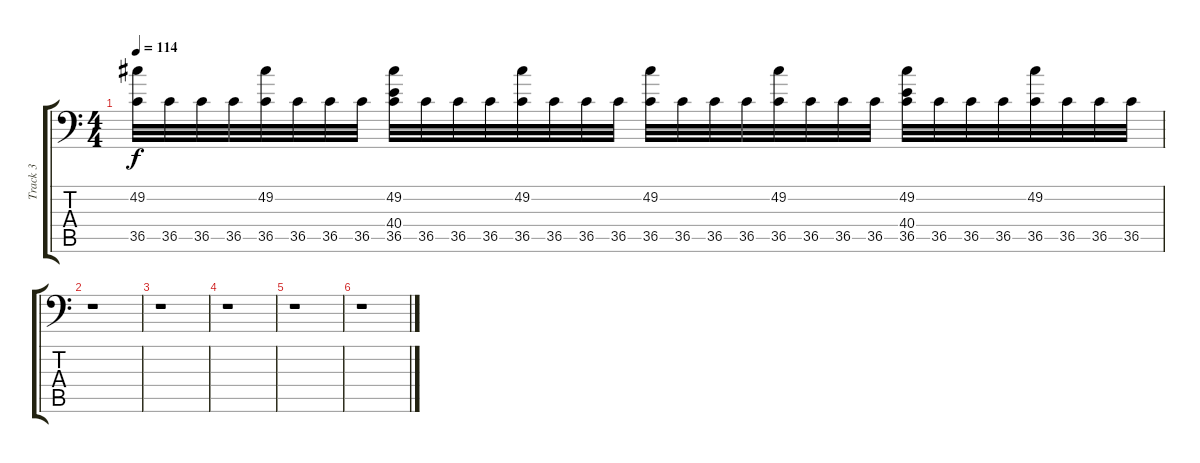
\track ("Track 3" "Track 3") {instrument acousticgrandpiano}
\staff {score tabs}
\tuning (C-1 C-1 C-1 C-1 C-1 C-1) {hide}
\ts (4 4)
\tempo 114
\clef f4
\ks c
(49.2 36.5).32{dy f} 36.5.32 36.5.32 36.5.32 (49.2 36.5).32 36.5.32 36.5.32 36.5.32 (49.2 40.4 36.5).32 36.5.32 36.5.32 36.5.32 (49.2 36.5).32 36.5.32 36.5.32 36.5.32 (49.2 36.5).32 36.5.32 36.5.32 36.5.32 (49.2 36.5).32 36.5.32 36.5.32 36.5.32 (49.2 40.4 36.5).32 36.5.32 36.5.32 36.5.32 (49.2 36.5).32 36.5.32 36.5.32 36.5.32 |
r.1 |
r.1 |
r.1 |
r.1 |
r.1
